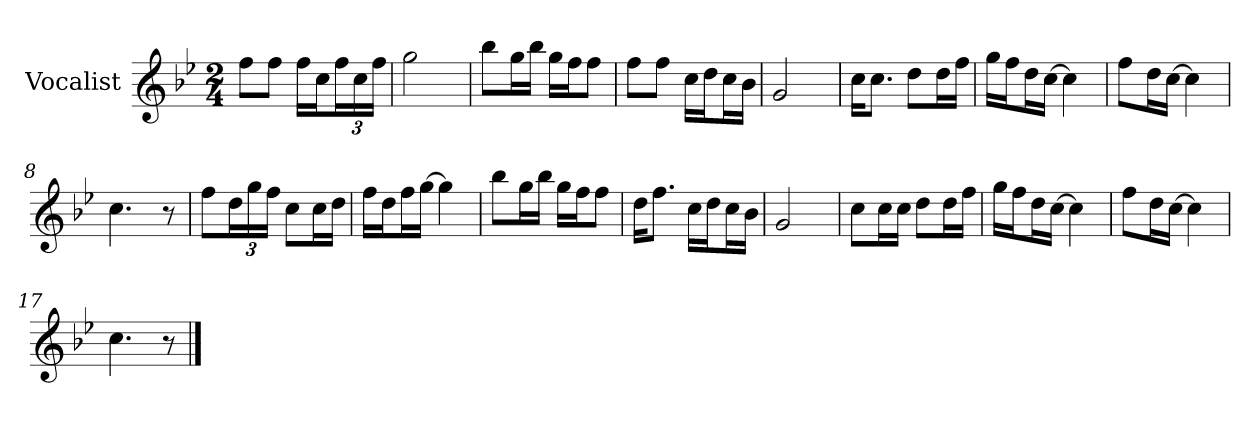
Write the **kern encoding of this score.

**kern
*part1
*staff1
*I"Vocalist
*k[b-e-]
*B-:
*M2/4
=
8ffL
8ffJ
16ffLL
16ccJ
24ffL
24cc
24ffJJ
=1
2gg
=2
8bb-L
16ggL
16bb-JJ
16ggLL
16ffJ
8ffJ
=3
8ffL
8ffJ
16ccLL
16ddJ
16ccL
16b-JJ
=4
2g
=5
16ccKL
8.ccJ
8ddL
16ddL
16ffJJ
=6
16ggLL
16ffJ
16ddL
[16ccJJ
4cc]
=7
8ffL
16ddL
[16ccJJ
4cc]
=8
4.cc
8r
=9
8ffL
24ddL
24gg
24ffJJ
8ccL
16ccL
16ddJJ
=10
16ffLL
16ddJ
16ffL
[16ggJJ
4gg]
=11
8bb-L
16ggL
16bb-JJ
16ggLL
16ffJ
8ffJ
=12
16ddKL
8.ffJ
16ccLL
16ddJ
16ccL
16b-JJ
=13
2g
=14
8ccL
16ccL
16ccJJ
8ddL
16ddL
16ffJJ
=15
16ggLL
16ffJ
16ddL
[16ccJJ
4cc]
=16
8ffL
16ddL
[16ccJJ
4cc]
=17
4.cc
8r
==
*-
